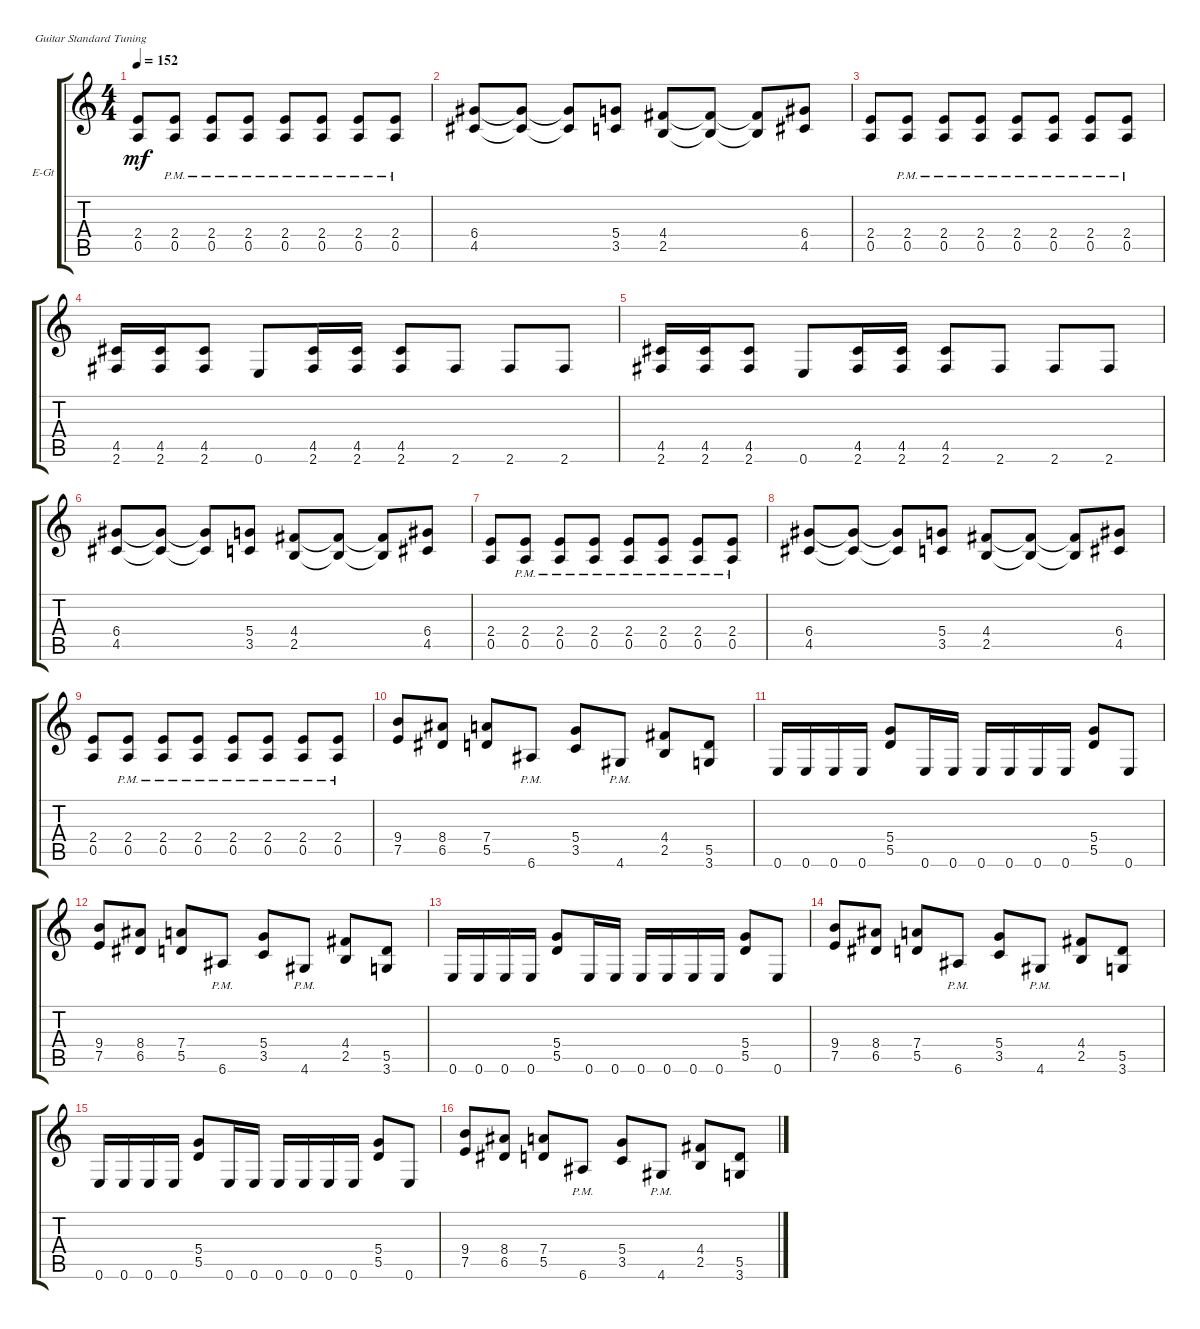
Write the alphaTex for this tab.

\defaultSystemsLayout 4
\bracketExtendMode groupsimilarinstruments
\firstSystemTrackNameOrientation horizontal
\otherSystemsTrackNameOrientation horizontal
\track ("Electric Guitar" "E-Gt") {instrument distortionguitar}
\staff {score tabs}
\tuning (E4 B3 G3 D3 A2 E2)
\ts (4 4)
\tempo 152
\clef g2
\ks c
(0.5 2.4).8{dy mf} (2.4{pm} 0.5{pm}).8 (2.4{pm} 0.5{pm}).8 (2.4{pm} 0.5{pm}).8 (2.4{pm} 0.5{pm}).8 (2.4{pm} 0.5{pm}).8 (2.4{pm} 0.5{pm}).8 (2.4{pm} 0.5{pm}).8 |
(4.5 6.4).8 (4.5{t} 6.4{t}).8 (4.5{t} 6.4{t}).8 (3.5 5.4).8 (2.5 4.4).8 (2.5{t} 4.4{t}).8 (2.5{t} 4.4{t}).8 (4.5 6.4).8 |
(0.5 2.4).8 (2.4{pm} 0.5{pm}).8 (2.4{pm} 0.5{pm}).8 (2.4{pm} 0.5{pm}).8 (2.4{pm} 0.5{pm}).8 (2.4{pm} 0.5{pm}).8 (2.4{pm} 0.5{pm}).8 (2.4{pm} 0.5{pm}).8 |
(2.6 4.5).16 (2.6 4.5).16 (4.5 2.6).8 0.6.8 (2.6 4.5).16 (2.6 4.5).16 (2.6 4.5).8 2.6.8 2.6.8 2.6.8 |
(2.6 4.5).16 (2.6 4.5).16 (4.5 2.6).8 0.6.8 (2.6 4.5).16 (2.6 4.5).16 (2.6 4.5).8 2.6.8 2.6.8 2.6.8 |
(4.5 6.4).8 (4.5{t} 6.4{t}).8 (4.5{t} 6.4{t}).8 (3.5 5.4).8 (2.5 4.4).8 (2.5{t} 4.4{t}).8 (2.5{t} 4.4{t}).8 (4.5 6.4).8 |
(0.5 2.4).8 (2.4{pm} 0.5{pm}).8 (2.4{pm} 0.5{pm}).8 (2.4{pm} 0.5{pm}).8 (2.4{pm} 0.5{pm}).8 (2.4{pm} 0.5{pm}).8 (2.4{pm} 0.5{pm}).8 (2.4{pm} 0.5{pm}).8 |
(4.5 6.4).8 (4.5{t} 6.4{t}).8 (4.5{t} 6.4{t}).8 (3.5 5.4).8 (2.5 4.4).8 (2.5{t} 4.4{t}).8 (2.5{t} 4.4{t}).8 (4.5 6.4).8 |
(0.5 2.4).8 (2.4{pm} 0.5{pm}).8 (2.4{pm} 0.5{pm}).8 (2.4{pm} 0.5{pm}).8 (2.4{pm} 0.5{pm}).8 (2.4{pm} 0.5{pm}).8 (2.4{pm} 0.5{pm}).8 (2.4{pm} 0.5{pm}).8 |
(7.5 9.4).8 (6.5 8.4).8 (5.5 7.4).8 6.6{pm}.8 (3.5 5.4).8 4.6{pm}.8 (2.5 4.4).8 (3.6 5.5).8 |
0.6.16 0.6.16 0.6.16 0.6.16 (5.5 5.4).8 0.6.16 0.6.16 0.6.16 0.6.16 0.6.16 0.6.16 (5.5 5.4).8 0.6.8 |
(7.5 9.4).8 (6.5 8.4).8 (5.5 7.4).8 6.6{pm}.8 (3.5 5.4).8 4.6{pm}.8 (2.5 4.4).8 (3.6 5.5).8 |
0.6.16 0.6.16 0.6.16 0.6.16 (5.5 5.4).8 0.6.16 0.6.16 0.6.16 0.6.16 0.6.16 0.6.16 (5.5 5.4).8 0.6.8 |
(7.5 9.4).8 (6.5 8.4).8 (5.5 7.4).8 6.6{pm}.8 (3.5 5.4).8 4.6{pm}.8 (2.5 4.4).8 (3.6 5.5).8 |
0.6.16 0.6.16 0.6.16 0.6.16 (5.5 5.4).8 0.6.16 0.6.16 0.6.16 0.6.16 0.6.16 0.6.16 (5.5 5.4).8 0.6.8 |
(7.5 9.4).8 (6.5 8.4).8 (5.5 7.4).8 6.6{pm}.8 (3.5 5.4).8 4.6{pm}.8 (2.5 4.4).8 (3.6 5.5).8
